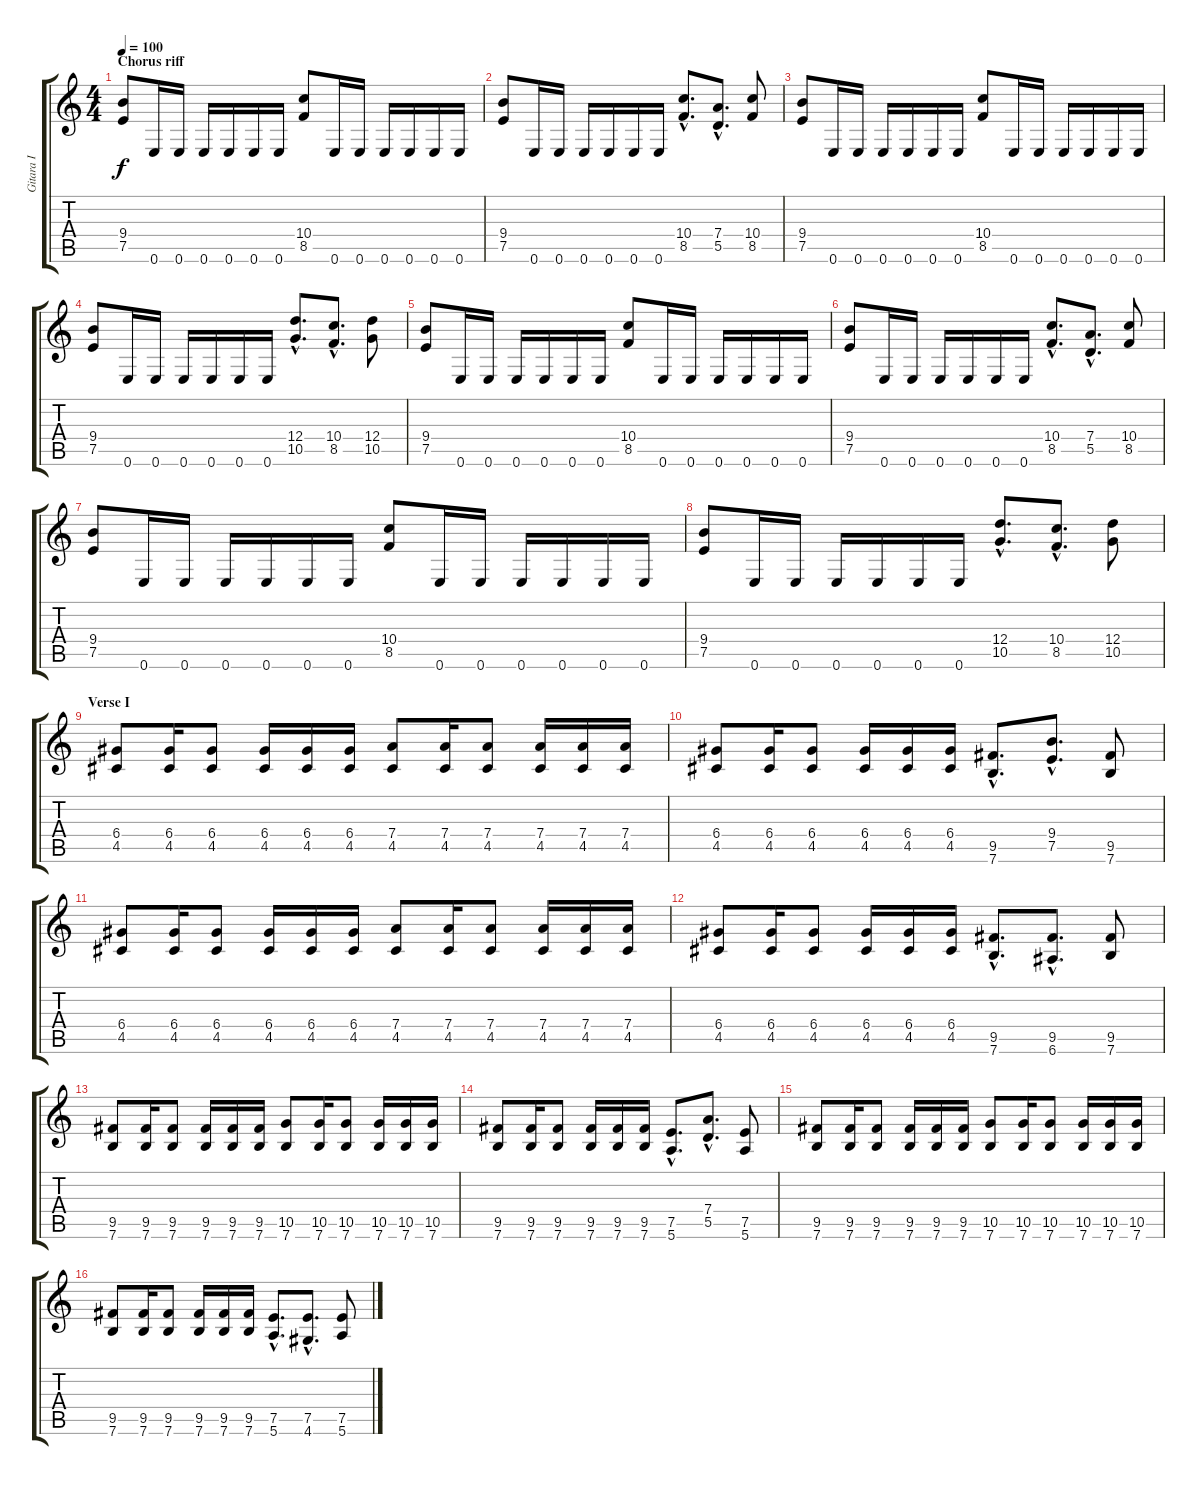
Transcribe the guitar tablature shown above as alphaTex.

\track ("Gitara I" "Gitara I") {instrument distortionguitar}
\staff {score tabs}
\tuning (E4 B3 G3 D3 A2 E2) {hide}
\ts (4 4)
\section ("" "Chorus riff")
\tempo 100
\clef g2
\ks c
(9.4 7.5).8{dy f instrument distortionguitar} 0.6.16 0.6.16 0.6.16 0.6.16 0.6.16 0.6.16 (10.4 8.5).8 0.6.16 0.6.16 0.6.16 0.6.16 0.6.16 0.6.16 |
(9.4 7.5).8{instrument distortionguitar} 0.6.16 0.6.16 0.6.16 0.6.16 0.6.16 0.6.16 (10.4{hac} 8.5{hac}).8{d} (7.4{hac} 5.5{hac}).8{d} (10.4 8.5).8 |
(9.4 7.5).8{instrument distortionguitar} 0.6.16 0.6.16 0.6.16 0.6.16 0.6.16 0.6.16 (10.4 8.5).8 0.6.16 0.6.16 0.6.16 0.6.16 0.6.16 0.6.16 |
(9.4 7.5).8{instrument distortionguitar} 0.6.16 0.6.16 0.6.16 0.6.16 0.6.16 0.6.16 (12.4{hac} 10.5{hac}).8{d} (10.4{hac} 8.5{hac}).8{d} (12.4 10.5).8 |
(9.4 7.5).8{instrument distortionguitar} 0.6.16 0.6.16 0.6.16 0.6.16 0.6.16 0.6.16 (10.4 8.5).8 0.6.16 0.6.16 0.6.16 0.6.16 0.6.16 0.6.16 |
(9.4 7.5).8{instrument distortionguitar} 0.6.16 0.6.16 0.6.16 0.6.16 0.6.16 0.6.16 (10.4{hac} 8.5{hac}).8{d} (7.4{hac} 5.5{hac}).8{d} (10.4 8.5).8 |
(9.4 7.5).8{instrument distortionguitar} 0.6.16 0.6.16 0.6.16 0.6.16 0.6.16 0.6.16 (10.4 8.5).8 0.6.16 0.6.16 0.6.16 0.6.16 0.6.16 0.6.16 |
(9.4 7.5).8{instrument distortionguitar} 0.6.16 0.6.16 0.6.16 0.6.16 0.6.16 0.6.16 (12.4{hac} 10.5{hac}).8{d} (10.4{hac} 8.5{hac}).8{d} (12.4 10.5).8 |
\section ("" "Verse I")
(6.4 4.5).8{instrument distortionguitar} (6.4 4.5).16 (6.4 4.5).8{instrument distortionguitar} (6.4 4.5).16 (6.4 4.5).16 (6.4 4.5).16 (7.4 4.5).8{instrument distortionguitar} (7.4 4.5).16 (7.4 4.5).8{instrument distortionguitar} (7.4 4.5).16 (7.4 4.5).16 (7.4 4.5).16 |
(6.4 4.5).8{instrument distortionguitar} (6.4 4.5).16 (6.4 4.5).8{instrument distortionguitar} (6.4 4.5).16 (6.4 4.5).16 (6.4 4.5).16 (9.5{hac} 7.6{hac}).8{d} (9.4{hac} 7.5{hac}).8{d} (9.5 7.6).8 |
(6.4 4.5).8{instrument distortionguitar} (6.4 4.5).16 (6.4 4.5).8{instrument distortionguitar} (6.4 4.5).16 (6.4 4.5).16 (6.4 4.5).16 (7.4 4.5).8{instrument distortionguitar} (7.4 4.5).16 (7.4 4.5).8{instrument distortionguitar} (7.4 4.5).16 (7.4 4.5).16 (7.4 4.5).16 |
(6.4 4.5).8{instrument distortionguitar} (6.4 4.5).16 (6.4 4.5).8{instrument distortionguitar} (6.4 4.5).16 (6.4 4.5).16 (6.4 4.5).16 (9.5{hac} 7.6{hac}).8{d} (9.5{hac} 6.6{hac}).8{d} (9.5 7.6).8 |
(9.5 7.6).8{instrument distortionguitar} (9.5 7.6).16 (9.5 7.6).8 (9.5 7.6).16 (9.5 7.6).16 (9.5 7.6).16 (10.5 7.6).8 (10.5 7.6).16 (10.5 7.6).8 (10.5 7.6).16 (10.5 7.6).16 (10.5 7.6).16 |
(9.5 7.6).8 (9.5 7.6).16 (9.5 7.6).8 (9.5 7.6).16 (9.5 7.6).16 (9.5 7.6).16 (7.5{hac} 5.6{hac}).8{d} (7.4{hac} 5.5{hac}).8{d} (7.5 5.6).8 |
(9.5 7.6).8{instrument distortionguitar} (9.5 7.6).16 (9.5 7.6).8 (9.5 7.6).16 (9.5 7.6).16 (9.5 7.6).16 (10.5 7.6).8 (10.5 7.6).16 (10.5 7.6).8 (10.5 7.6).16 (10.5 7.6).16 (10.5 7.6).16 |
(9.5 7.6).8 (9.5 7.6).16 (9.5 7.6).8 (9.5 7.6).16 (9.5 7.6).16 (9.5 7.6).16 (7.5{hac} 5.6{hac}).8{d} (7.5{hac} 4.6{hac}).8{d} (7.5 5.6).8
